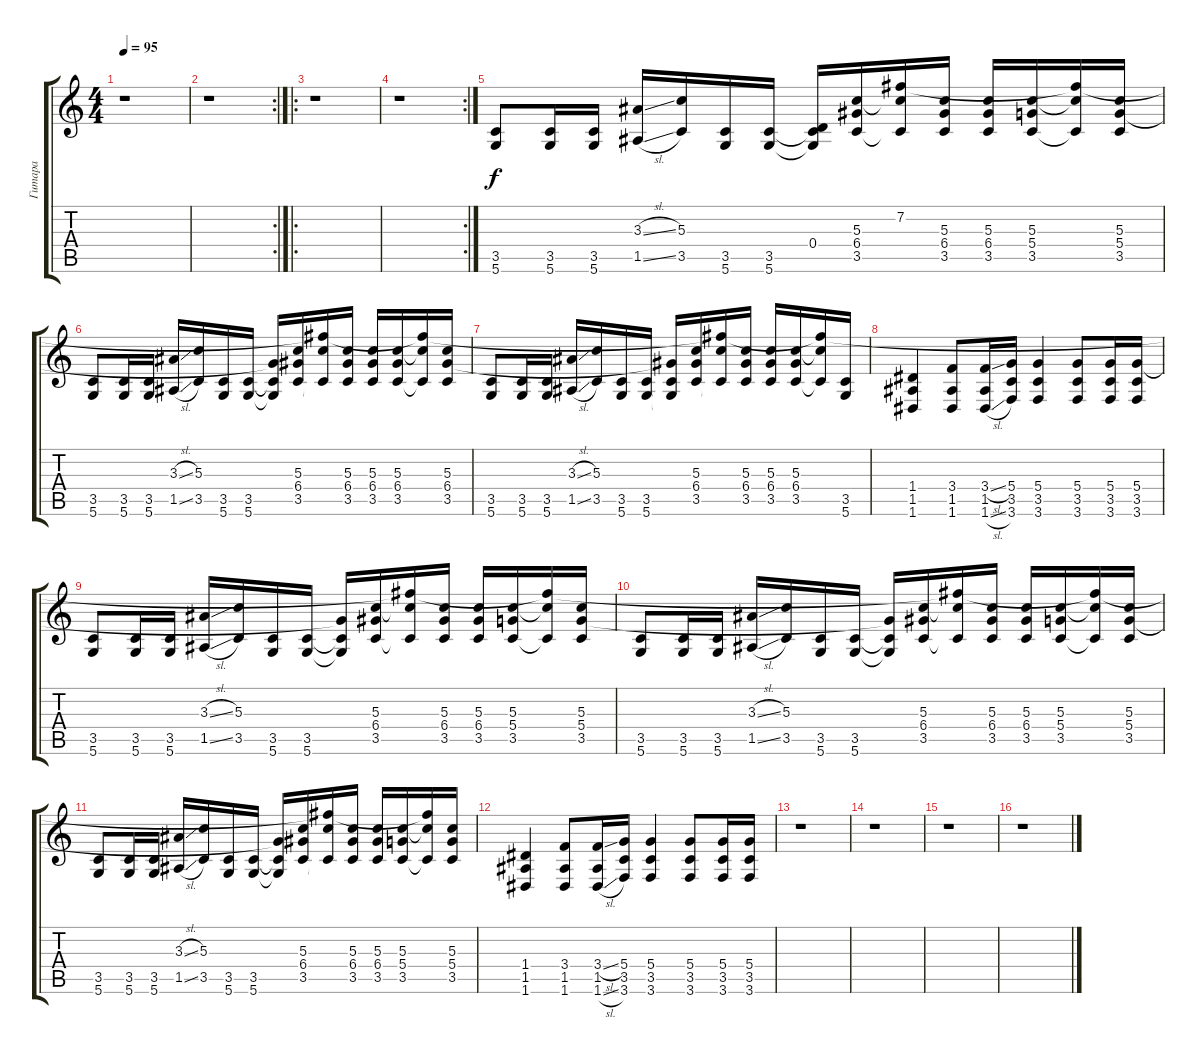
\track ("Гитара" "Гитара") {instrument electricguitarclean}
\staff {score tabs}
\tuning (E4 B3 G3 D3 A2 D2) {hide}
\ts (4 4)
\tempo 95
\clef g2
\ks c
r.1{dy f} |
\rc 2
r.1 |
\ro
r.1 |
\rc 2
r.1 |
(3.5 5.6).8 (3.5 5.6).16 (3.5 5.6).16 (3.3{sl} 1.5{sl}).16 (5.3 3.5).16 (3.5 5.6).16 (3.5 5.6).16 (0.4 3.5{t} 5.6{t}).16 (5.3 6.4 3.5).16 (7.2 5.3{t} 3.5{t}).16 (5.3 6.4 3.5).16 (5.3 6.4 3.5).16 (5.3 5.4 3.5).16 (7.2{t} 5.3{t} 3.5{t}).16 (5.3 5.4 3.5).16 |
(3.5 5.6).8 (3.5 5.6).16 (3.5 5.6).16 (3.3{sl} 1.5{sl}).16 (5.3 3.5).16 (3.5 5.6).16 (3.5 5.6).16 (5.4{t} 3.5{t} 5.6{t}).16 (5.3 6.4 3.5).16 (7.2{t} 5.3{t} 3.5{t}).16 (5.3 6.4 3.5).16 (5.3 6.4 3.5).16 (5.3 6.4 3.5).16 (7.2{t} 5.3{t} 3.5{t}).16 (5.3 6.4 3.5).16 |
(3.5 5.6).8 (3.5 5.6).16 (3.5 5.6).16 (3.3{sl} 1.5{sl}).16 (5.3 3.5).16 (3.5 5.6).16 (3.5 5.6).16 (6.4{t} 3.5{t} 5.6{t}).16 (5.3 6.4 3.5).16 (7.2{t} 5.3{t} 3.5{t}).16 (5.3 6.4 3.5).16 (5.3 6.4 3.5).16 (5.3 6.4 3.5).16 (7.2{t} 5.3{t} 3.5{t}).16 (3.5 5.6).16 |
(1.4 1.5 1.6).4 (3.4 1.5 1.6).8 (3.4{sl} 1.5 1.6{sl}).16 (5.4 3.5 3.6).16 (5.4 3.5 3.6).4 (5.4 3.5 3.6).8 (5.4 3.5 3.6).16 (5.4 3.5 3.6).16 |
(3.5 5.6).8 (3.5 5.6).16 (3.5 5.6).16 (3.3{sl} 1.5{sl}).16 (5.3 3.5).16 (3.5 5.6).16 (3.5 5.6).16 (5.4{t} 3.5{t} 5.6{t}).16 (5.3 6.4 3.5).16 (7.2{t} 5.3{t} 3.5{t}).16 (5.3 6.4 3.5).16 (5.3 6.4 3.5).16 (5.3 5.4 3.5).16 (7.2{t} 5.3{t} 3.5{t}).16 (5.3 5.4 3.5).16 |
(3.5 5.6).8 (3.5 5.6).16 (3.5 5.6).16 (3.3{sl} 1.5{sl}).16 (5.3 3.5).16 (3.5 5.6).16 (3.5 5.6).16 (5.4{t} 3.5{t} 5.6{t}).16 (5.3 6.4 3.5).16 (7.2{t} 5.3{t} 3.5{t}).16 (5.3 6.4 3.5).16 (5.3 6.4 3.5).16 (5.3 5.4 3.5).16 (7.2{t} 5.3{t} 3.5{t}).16 (5.3 5.4 3.5).16 |
(3.5 5.6).8 (3.5 5.6).16 (3.5 5.6).16 (3.3{sl} 1.5{sl}).16 (5.3 3.5).16 (3.5 5.6).16 (3.5 5.6).16 (5.4{t} 3.5{t} 5.6{t}).16 (5.3 6.4 3.5).16 (7.2{t} 5.3{t} 3.5{t}).16 (5.3 6.4 3.5).16 (5.3 6.4 3.5).16 (5.3 5.4 3.5).16 (7.2{t} 5.3{t} 3.5{t}).16 (5.3 5.4 3.5).16 |
(1.4 1.5 1.6).4 (3.4 1.5 1.6).8 (3.4{sl} 1.5 1.6{sl}).16 (5.4 3.5 3.6).16 (5.4 3.5 3.6).4 (5.4 3.5 3.6).8 (5.4 3.5 3.6).16 (5.4 3.5 3.6).16 |
r.1 |
r.1 |
r.1 |
r.1
